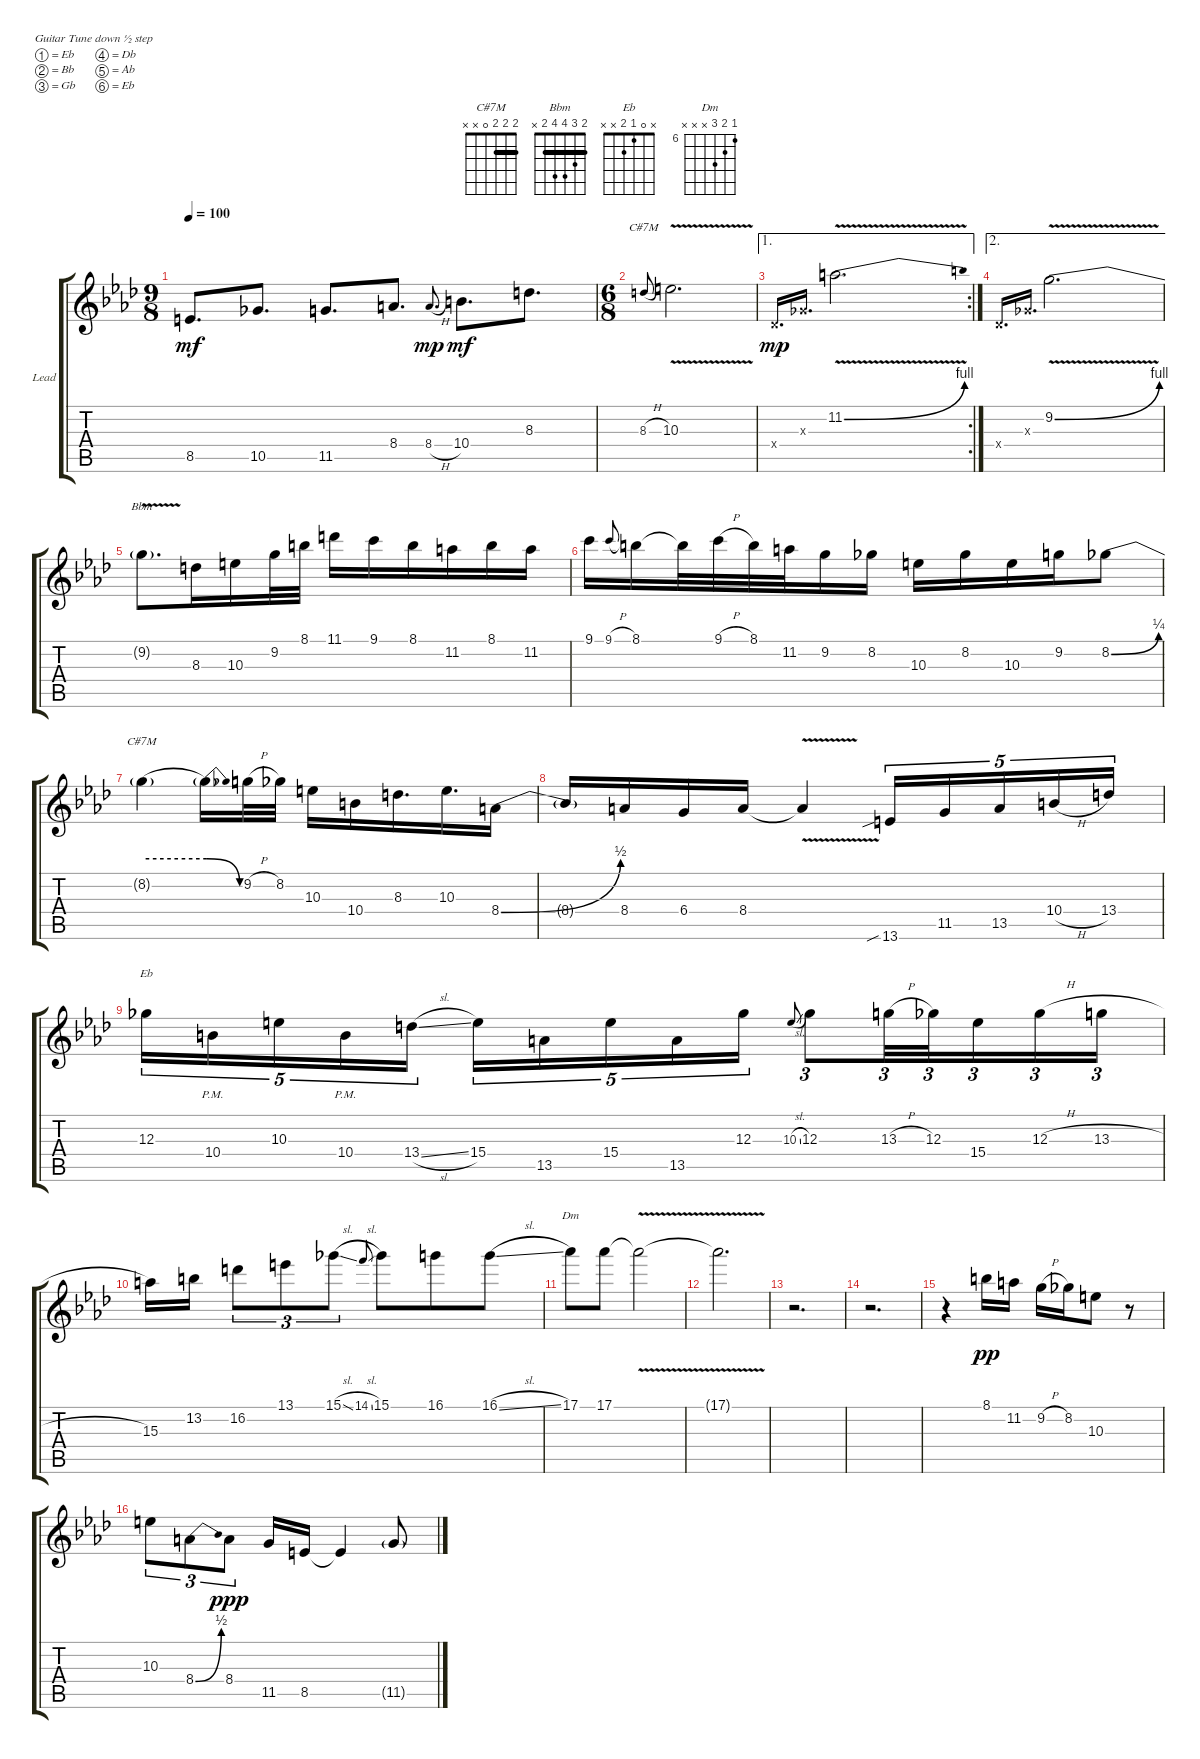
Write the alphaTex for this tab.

\defaultSystemsLayout 4
\bracketExtendMode groupsimilarinstruments
\firstSystemTrackNameOrientation horizontal
\otherSystemsTrackNameOrientation horizontal
\track ("Lead" "Lead") {instrument overdrivenguitar}
\staff {score tabs}
\tuning (Eb4 Bb3 Gb3 Db3 Ab2 Eb2)
\chord ("C#7M" 2 2 2 0 x x) {barre (2 2)}
\chord ("Bbm" 2 3 4 4 2 x) {barre 2}
\chord ("Eb" x 0 1 2 x x)
\chord ("Dm" 6 7 8 x x x) {firstfret 6}
\ts (9 8)
\tempo 100
\clef g2
\ks fminor
8.5.8{d dy mf} 10.5.8{d} 11.5.8{d} 8.4.8{d} 8.4{h}.8{d gr onbeat dy mp} 10.4.8{d dy mf} 8.3.8{d} |
\ts (6 8)
8.3{h}.8{ch "C#7M" gr onbeat} 10.3{v}.2{d} |
\ae 1
\rc 2
0.4{x}.16{d gr onbeat dy mp} 0.3{x}.16{d gr onbeat} 11.2{be (bend 0 0 9.6 4) v}.2{d} |
\ae 2
0.4{x}.16{d gr onbeat} 0.3{x}.16{d gr onbeat} 9.2{be (bend 0 0 9.6 4) v}.2{d} |
9.2{be (hold 0 0 60 0) v t}.8{d ch "Bbm"} 8.3.16 10.3.16 9.2.32 8.1.32 11.1.16 9.1.16 8.1.16 11.2.16 8.1.16 11.2.16 |
9.1.16 9.1{h}.8{gr onbeat} 8.1.16 8.1{t}.32 9.1{h}.32 8.1.32 11.2.32 9.2.16 8.2.16 10.3.16 8.2.16 10.3.16 9.2.16 8.2{be (bend 15 0 30.599999999999998 1)}.8 |
8.2{be (hold 0 2 60 2) t}.4{ch "C#7M"} 8.2{be (release 0 2 13.799999999999999 0) t}.16 9.2{h}.32 8.2.32 10.3.16 10.4.16 8.3.16{d} 10.3.16{d} 8.4{be (bend 0 0 29.4 2)}.16 |
8.4{t}.16 8.4.16 6.4.16 8.4.16 8.4{v t}.4 13.6{sib}.16{tu (5 4)} 11.5.16{tu (5 4)} 13.5.16{tu (5 4)} 10.4{h}.16{tu (5 4)} 13.4.16{tu (5 4)} |
12.3.16{tu (5 4) ch "Eb"} 10.4{pm}.16{tu (5 4)} 10.3.16{tu (5 4)} 10.4{pm}.16{tu (5 4)} 13.4{sl}.16{tu (5 4)} 15.4.16{tu (5 4)} 13.5.16{tu (5 4)} 15.4.16{tu (5 4)} 13.5.16{tu (5 4)} 12.3.16{tu (5 4)} 10.3{sl}.8{tu (5 4) gr onbeat} 12.3.8{tu (3 2)} 13.3{h}.32{tu (3 2)} 12.3.32{tu (3 2)} 15.4.16{tu (3 2)} 12.3{h}.16{tu (3 2)} 13.3{h}.16{tu (3 2)} |
15.3.16 13.2.16 16.2.8{tu (3 2)} 13.1.8{tu (3 2)} 15.1{sl}.8{tu (3 2)} 14.1{sl}.8{gr onbeat} 15.1.8 16.1.8 16.1{sl}.8 |
17.1.8{ch "Dm"} 17.1.8 17.1{v t}.2 |
17.1{v t}.2{d} |
r.2{d} |
r.2{d} |
r.4 8.1.16{dy pp} 11.2.16 9.2{h}.16 8.2.16 10.3.8 r.8 |
10.3.8{tu (3 2)} 8.4{be (bend 0 0 15.6 2)}.8{tu (3 2)} 8.4.8{tu (3 2) dy ppp} 11.5.16{beam merge} 8.5.16 8.5{t}.4 11.5{g}.8
